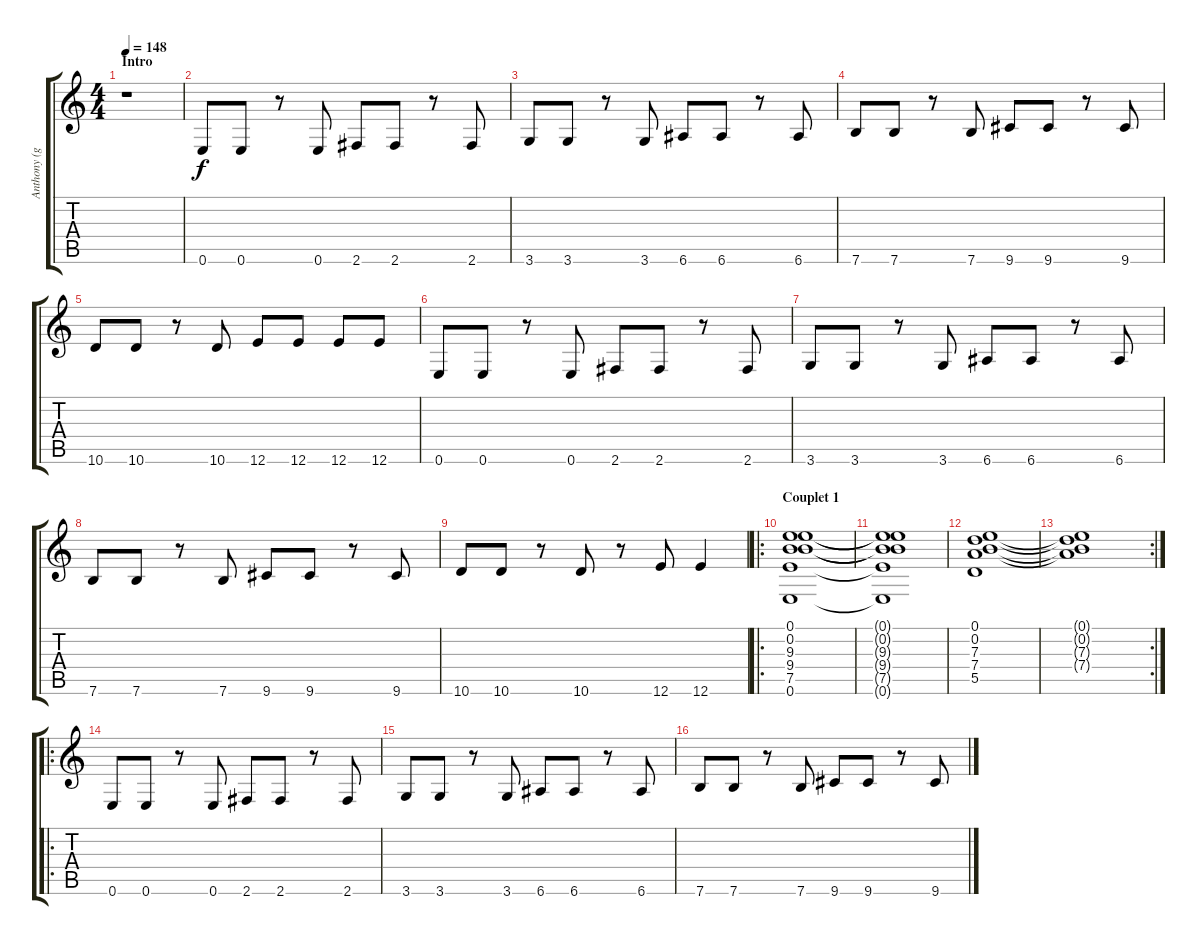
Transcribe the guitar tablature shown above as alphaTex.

\track ("Anthony (guitar)" "Anthony (g") {instrument distortionguitar}
\staff {score tabs}
\tuning (E4 B3 G3 D3 A2 E2) {hide}
\ts (4 4)
\section ("" "Intro")
\tempo 148
\clef g2
\ks c
r.1{dy f instrument distortionguitar} |
0.6.8 0.6.8 r.8 0.6.8 2.6.8 2.6.8 r.8 2.6.8 |
3.6.8 3.6.8 r.8 3.6.8 6.6.8 6.6.8 r.8 6.6.8 |
7.6.8 7.6.8 r.8 7.6.8 9.6.8 9.6.8 r.8 9.6.8 |
10.6.8 10.6.8 r.8 10.6.8 12.6.8 12.6.8 12.6.8 12.6.8 |
0.6.8 0.6.8 r.8 0.6.8 2.6.8 2.6.8 r.8 2.6.8 |
3.6.8 3.6.8 r.8 3.6.8 6.6.8 6.6.8 r.8 6.6.8 |
7.6.8 7.6.8 r.8 7.6.8 9.6.8 9.6.8 r.8 9.6.8 |
10.6.8 10.6.8 r.8 10.6.8 r.8 12.6.8 12.6.4 |
\ro
\section ("" "Couplet 1")
(0.1 0.2 9.3 9.4 7.5 0.6).1{volume 10} |
(0.1{t} 0.2{t} 9.3{t} 9.4{t} 7.5{t} 0.6{t}).1 |
(0.1 0.2 7.3 7.4 5.5).1 |
\rc 2
(0.1{t} 0.2{t} 7.3{t} 7.4{t}).1 |
\ro
0.6.8{volume 13} 0.6.8 r.8 0.6.8 2.6.8 2.6.8 r.8 2.6.8 |
3.6.8 3.6.8 r.8 3.6.8 6.6.8 6.6.8 r.8 6.6.8 |
7.6.8 7.6.8 r.8 7.6.8 9.6.8 9.6.8 r.8 9.6.8
